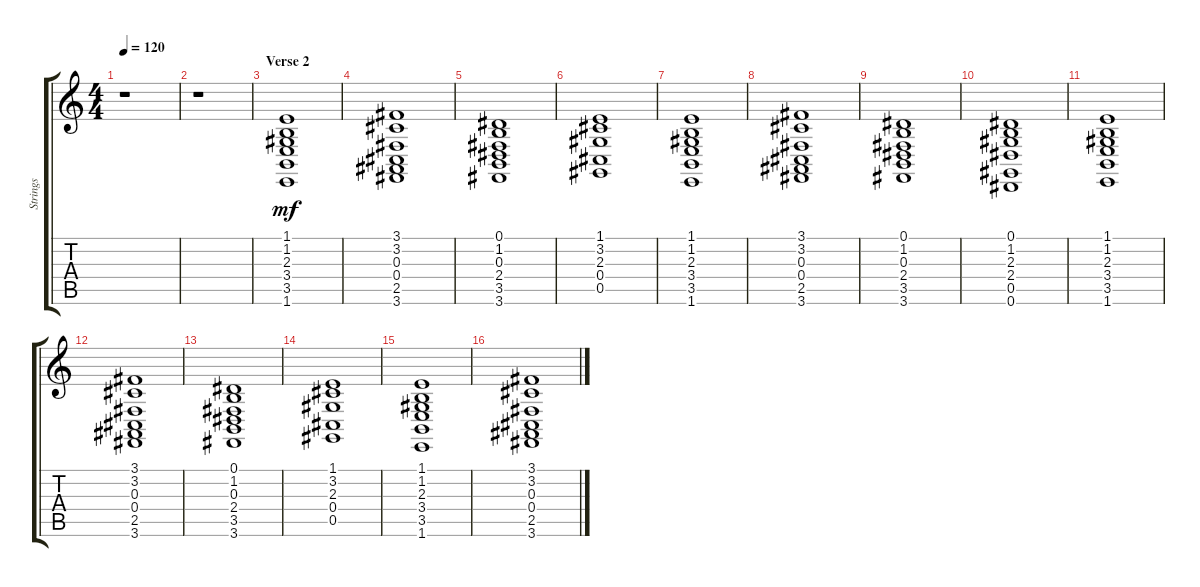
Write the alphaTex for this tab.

\track ("Strings" "Strings") {instrument synthstrings1}
\staff {score tabs}
\tuning (Eb4 Bb3 Gb3 Db3 Ab2 Eb2) {hide}
\ts (4 4)
\tempo 120
\clef g2
\ks c
r.1{dy f} |
r.1 |
\section ("" "Verse 2")
(1.1 1.2 2.3 3.4 3.5 1.6).1{dy mf} |
(3.1 3.2 0.3 0.4 2.5 3.6).1 |
(0.1 1.2 0.3 2.4 3.5 3.6).1 |
(1.1 3.2 2.3 0.4 0.5).1 |
(1.1 1.2 2.3 3.4 3.5 1.6).1 |
(3.1 3.2 0.3 0.4 2.5 3.6).1 |
(0.1 1.2 0.3 2.4 3.5 3.6).1 |
(0.1 1.2 2.3 2.4 0.5 0.6).1 |
(1.1 1.2 2.3 3.4 3.5 1.6).1 |
(3.1 3.2 0.3 0.4 2.5 3.6).1 |
(0.1 1.2 0.3 2.4 3.5 3.6).1 |
(1.1 3.2 2.3 0.4 0.5).1 |
(1.1 1.2 2.3 3.4 3.5 1.6).1 |
(3.1 3.2 0.3 0.4 2.5 3.6).1
